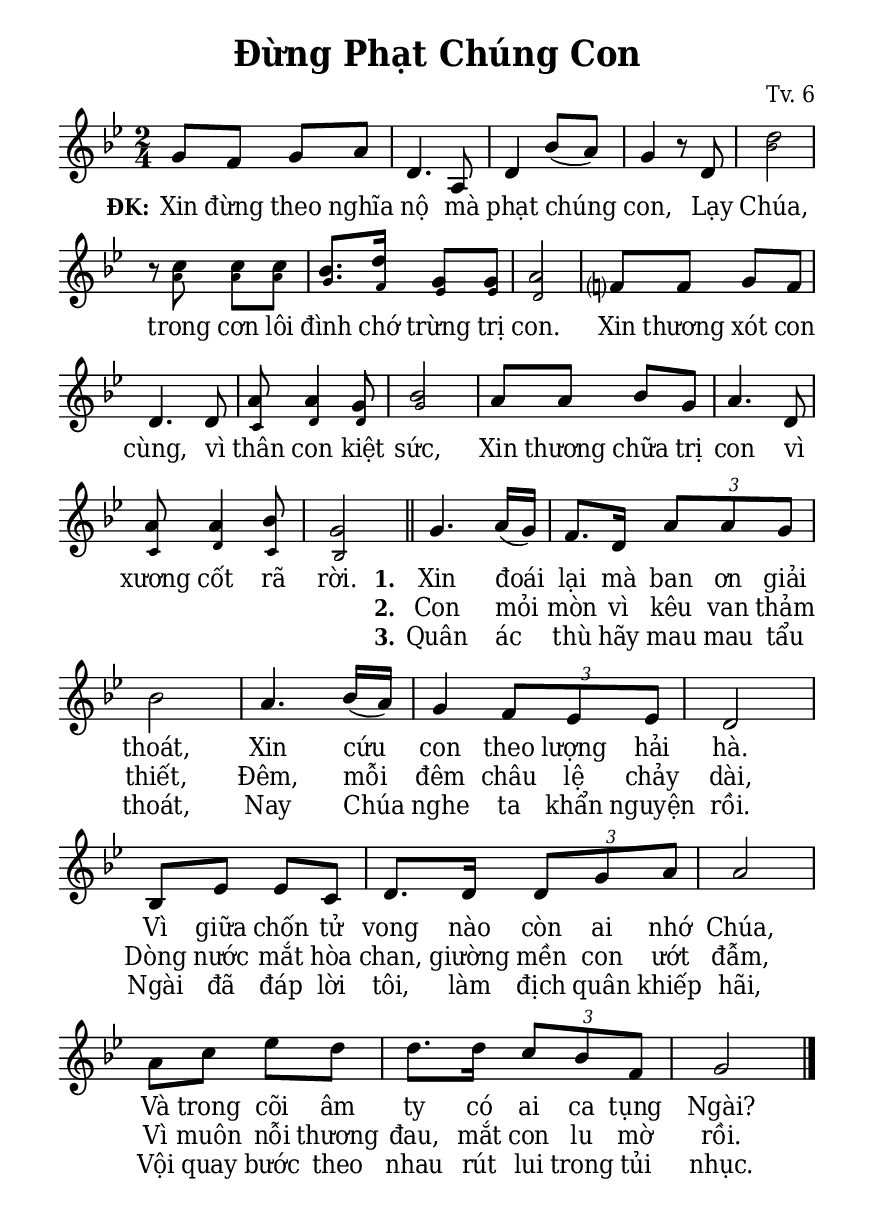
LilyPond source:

% Cài đặt chung\
\version "2.22.1"
\include "english.ly"

\header {
  title = "Đừng Phạt Chúng Con"
  composer = "Tv. 6"
  %arranger = "Lm. Kim Long"
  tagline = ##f
}

% Nhạc phiên khúc
nhacPhienKhucSop = \relative c'' {
  g8 f g a |
  d,4. a8 |
  d4 bf'8 (a) |
  g4 r8 d |
  d'2 |
  r8 c c c |
  bf8. d16 g,8 g |
  a2 |
  f!?8 f g f |
  d4. d8 |
  a' a4 g8 |
  bf2 |
  a8 a bf g |
  a4. d,8 |
  a' a4 bf8 |
  g2 \bar "||"
  
  g4. a16 (g) |
  f8. d16 \tuplet 3/2 { a'8 a g }
  bf2 |
  a4. bf16 (a) |
  g4 \tuplet 3/2 { f8 ef ef } |
  d2 |
  bf8 ef ef c |
  d8. d16 \tuplet 3/2 { d8 g a } |
  a2 |
  a8 c ef d |
  d8. d16 \tuplet 3/2 { c8 bf f } |
  g2 \bar "|."
}

nhacPhienKhucAlto = \relative c'' {
  g8 f g a |
  d,4. a8 |
  d4 bf'8 (a) |
  g4 r8 d |
  bf'2 |
  r8 a a a |
  g8. f16 ef8 ef |
  d2 |
  f!?8 f g f |
  d4. d8 |
  c d4 d8 |
  g2 |
  a8 a bf g |
  a4. d,8 |
  c d4 c8 |
  bf2
  
  R2*9
}

% Lời phiên khúc
loiPhienKhucSop = \lyrics {
  \set stanza = "ĐK:"
  Xin đừng theo nghĩa nộ mà phạt chúng con,
  Lạy Chúa, trong cơn lôi đình chớ trừng trị con.
  Xin thương xót con cùng, vì thân con kiệt sức,
  Xin thương chữa trị con vì xương cốt rã rời.
  <<
    {
      \set stanza = "1."
      Xin đoái lại mà ban ơn giải thoát,
      Xin cứu con theo lượng hải hà.
      Vì giữa chốn tử vong nào còn ai nhớ Chúa,
      Và trong cõi âm ty có ai ca tụng Ngài?
    }
    \new Lyrics {
	    \set associatedVoice = "beSop"
	    \set stanza = "2."
	    Con mỏi mòn vì kêu van thảm thiết,
	    Đêm, mỗi đêm châu lệ chảy dài,
	    Dòng nước mắt hòa chan,
	    giường mền con ướt đẫm,
	    Vì muôn nỗi thương đau, mắt con lu mờ rồi.
    }
    \new Lyrics {
	    \set associatedVoice = "beSop"
	    \set stanza = "3."
	    Quân ác thù hãy mau mau tẩu thoát,
	    Nay Chúa nghe ta khẩn nguyện rồi.
	    Ngài đã đáp lời tôi,
	    làm địch quân khiếp hãi,
	    Vội quay bước theo nhau rút lui trong tủi nhục.
    }
  >>
}

% Dàn trang
\paper {
  #(set-paper-size "a5")
  top-margin = 5\mm
  bottom-margin = 5\mm
  left-margin = 10\mm
  right-margin = 10\mm
  indent = #0
  #(define fonts
	 (make-pango-font-tree "Deja Vu Serif Condensed"
	 		       "Deja Vu Serif Condensed"
			       "Deja Vu Serif Condensed"
			       (/ 20 20)))
  print-page-number = ##f
  %page-count = #1
}

TongNhip = {
  \key bf \major \time 2/4
  \set Timing.beamExceptions = #'()
  \set Timing.baseMoment = #(ly:make-moment 1/4)
}

% Đổi kích thước nốt cho bè phụ
notBePhu =
#(define-music-function (font-size music) (number? ly:music?)
   (for-some-music
     (lambda (m)
       (if (music-is-of-type? m 'rhythmic-event)
           (begin
             (set! (ly:music-property m 'tweaks)
                   (cons `(font-size . ,font-size)
                         (ly:music-property m 'tweaks)))
             #t)
           #f))
     music)
   music)

\score {
  \new ChoirStaff <<
    \new Staff \with {
        \consists "Merge_rests_engraver"
        printPartCombineTexts = ##f
      }
      <<
      \new Voice \TongNhip \partCombine 
        \nhacPhienKhucSop
        \notBePhu -3 { \nhacPhienKhucAlto }
      \new NullVoice = beSop \nhacPhienKhucSop
      \new Lyrics \lyricsto beSop \loiPhienKhucSop
      >>
  >>
  \layout {
    %\override Staff.TimeSignature.transparent = ##t
    \override Lyrics.LyricSpace.minimum-distance = #0.6
    \override Score.BarNumber.break-visibility = ##(#f #f #f)
    \override Score.SpacingSpanner.uniform-stretching = ##t
  } 
}
